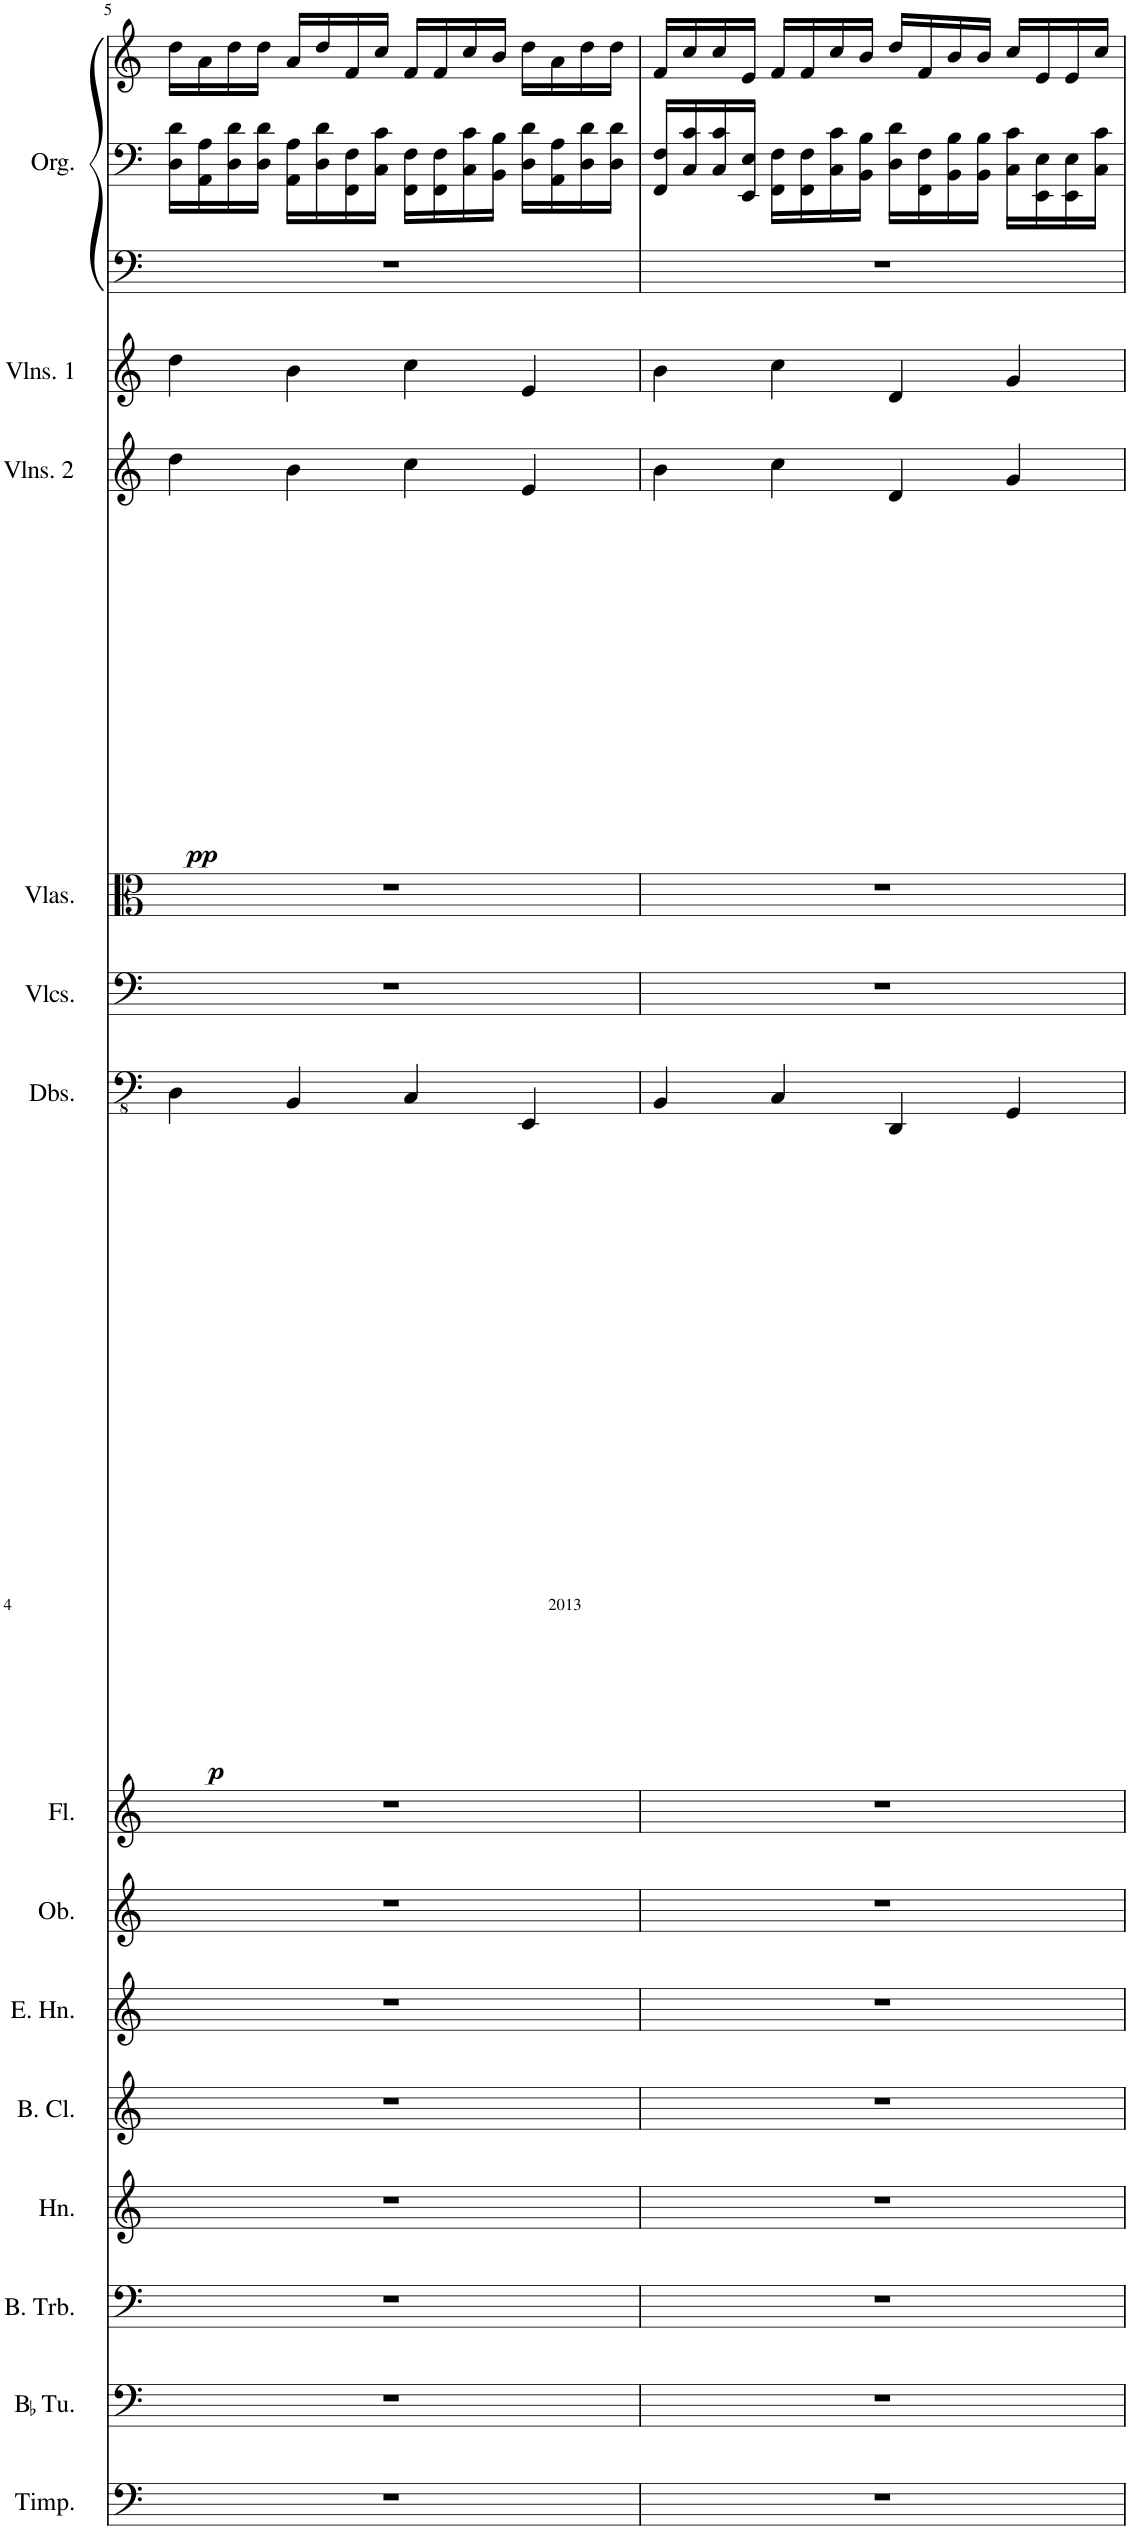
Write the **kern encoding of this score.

**kern	**kern	**kern	**kern	**kern	**kern	**kern	**kern	**kern	**dynam	**kern	**kern	**kern	**dynam	**kern	**kern	**kern	**kern
*part14	*part13	*part12	*part11	*part10	*part9	*part8	*part7	*part6	*part6	*part5	*part4	*part3	*part3	*part2	*part1	*part1	*part1
*staff16	*staff15	*staff14	*staff13	*staff12	*staff11	*staff10	*staff9	*staff8	*staff8	*staff7	*staff6	*staff5	*staff5	*staff4	*staff3	*staff2	*staff1
*I"Timpani	*I"BaccidentalFlat Tuba	*I"Bass Trombone	*I"Horn	*I"Bass Clarinet	*I"English Horn	*I"Oboe	*I"Flute	*I"Double Basses	*	*I"Violoncellos	*I"Violas	*I"Violins 2	*	*I"Violins 1	*I"Organ	*	*
*I'Timp.	*I'BaccidentalFlat Tu.	*I'B. Trb.	*I'Hn.	*I'B. Cl.	*I'E. Hn.	*I'Ob.	*I'Fl.	*I'Dbs.	*	*I'Vlcs.	*I'Vlas.	*I'Vlns. 2	*	*I'Vlns. 1	*I'Org.	*	*
!!LO:PB:g=z
*clefF4	*clefF4	*clefF4	*clefG2	*clefG2	*clefG2	*clefG2	*clefG2	*clefFv4	*	*clefF4	*clefC3	*clefG2	*	*clefG2	*clefF4	*clefF4	*clefG2
*	*	*	*Trd4c7	*Trd8c14	*Trd4c7	*	*	*	*	*	*	*	*	*	*	*	*
*k[]	*k[]	*k[]	*k[]	*k[]	*k[]	*k[]	*k[]	*k[]	*	*k[]	*k[]	*k[]	*	*k[]	*k[]	*k[]	*k[]
*M4/4	*M4/4	*M4/4	*M4/4	*M4/4	*M4/4	*M4/4	*M4/4	*M4/4	*	*M4/4	*M4/4	*M4/4	*	*M4/4	*M4/4	*M4/4	*M4/4
=5	=5	=5	=5	=5	=5	=5	=5	=5	=5	=5	=5	=5	=5	=5	=5	=5	=5
!	!	!	!	!	!	!	!	!	!LO:DY:b	!	!	!	!LO:DY:b	!	!	!	!
1r	1r	1r	1r	1r	1r	1r	1r	4DD\	p	1r	1r	4dd\	pp	4dd\	1r	16D\ 16d\LL	16dd\LL
.	.	.	.	.	.	.	.	.	.	.	.	.	.	.	.	16AA\ 16A\	16a\
.	.	.	.	.	.	.	.	.	.	.	.	.	.	.	.	16D\ 16d\	16dd\
.	.	.	.	.	.	.	.	.	.	.	.	.	.	.	.	16D\ 16d\JJ	16dd\JJ
.	.	.	.	.	.	.	.	4BBB/	.	.	.	4b\	.	4b\	.	16AA\ 16A\LL	16a/LL
.	.	.	.	.	.	.	.	.	.	.	.	.	.	.	.	16D\ 16d\	16dd/
.	.	.	.	.	.	.	.	.	.	.	.	.	.	.	.	16FF\ 16F\	16f/
.	.	.	.	.	.	.	.	.	.	.	.	.	.	.	.	16C\ 16c\JJ	16cc/JJ
.	.	.	.	.	.	.	.	4CC/	.	.	.	4cc\	.	4cc\	.	16FF\ 16F\LL	16f/LL
.	.	.	.	.	.	.	.	.	.	.	.	.	.	.	.	16FF\ 16F\	16f/
.	.	.	.	.	.	.	.	.	.	.	.	.	.	.	.	16C\ 16c\	16cc/
.	.	.	.	.	.	.	.	.	.	.	.	.	.	.	.	16BB\ 16B\JJ	16b/JJ
.	.	.	.	.	.	.	.	4EEE/	.	.	.	4e/	.	4e/	.	16D\ 16d\LL	16dd\LL
.	.	.	.	.	.	.	.	.	.	.	.	.	.	.	.	16AA\ 16A\	16a\
.	.	.	.	.	.	.	.	.	.	.	.	.	.	.	.	16D\ 16d\	16dd\
.	.	.	.	.	.	.	.	.	.	.	.	.	.	.	.	16D\ 16d\JJ	16dd\JJ
=6	=6	=6	=6	=6	=6	=6	=6	=6	=6	=6	=6	=6	=6	=6	=6	=6	=6
1r	1r	1r	1r	1r	1r	1r	1r	4BBB/	.	1r	1r	4b\	.	4b\	1r	16FF/ 16F/LL	16f/LL
.	.	.	.	.	.	.	.	.	.	.	.	.	.	.	.	16C/ 16c/	16cc/
.	.	.	.	.	.	.	.	.	.	.	.	.	.	.	.	16C/ 16c/	16cc/
.	.	.	.	.	.	.	.	.	.	.	.	.	.	.	.	16EE/ 16E/JJ	16e/JJ
.	.	.	.	.	.	.	.	4CC/	.	.	.	4cc\	.	4cc\	.	16FF\ 16F\LL	16f/LL
.	.	.	.	.	.	.	.	.	.	.	.	.	.	.	.	16FF\ 16F\	16f/
.	.	.	.	.	.	.	.	.	.	.	.	.	.	.	.	16C\ 16c\	16cc/
.	.	.	.	.	.	.	.	.	.	.	.	.	.	.	.	16BB\ 16B\JJ	16b/JJ
.	.	.	.	.	.	.	.	4DDD/	.	.	.	4d/	.	4d/	.	16D\ 16d\LL	16dd/LL
.	.	.	.	.	.	.	.	.	.	.	.	.	.	.	.	16FF\ 16F\	16f/
.	.	.	.	.	.	.	.	.	.	.	.	.	.	.	.	16BB\ 16B\	16b/
.	.	.	.	.	.	.	.	.	.	.	.	.	.	.	.	16BB\ 16B\JJ	16b/JJ
.	.	.	.	.	.	.	.	4GGG/	.	.	.	4g/	.	4g/	.	16C\ 16c\LL	16cc/LL
.	.	.	.	.	.	.	.	.	.	.	.	.	.	.	.	16EE\ 16E\	16e/
.	.	.	.	.	.	.	.	.	.	.	.	.	.	.	.	16EE\ 16E\	16e/
.	.	.	.	.	.	.	.	.	.	.	.	.	.	.	.	16C\ 16c\JJ	16cc/JJ
=	=	=	=	=	=	=	=	=	=	=	=	=	=	=	=	=	=
*-	*-	*-	*-	*-	*-	*-	*-	*-	*-	*-	*-	*-	*-	*-	*-	*-	*-
